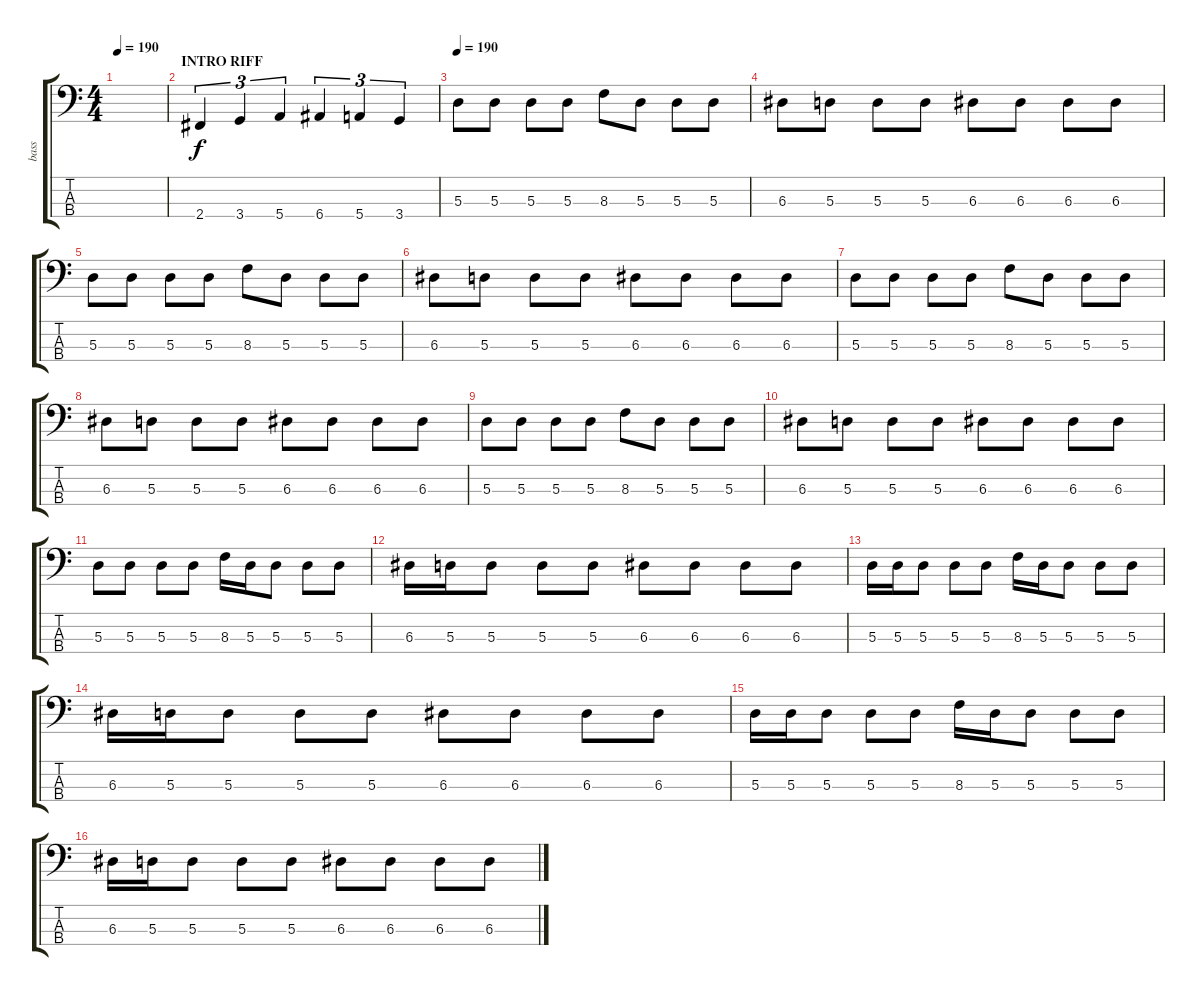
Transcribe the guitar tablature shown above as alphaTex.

\track ("bass" "bass") {instrument electricbasspick}
\staff {score tabs}
\tuning (G2 D2 A1 E1) {hide}
\ts (4 4)
\tempo 190
\tempo 175
\tempo 190
\clef f4
\ks c
|
\section ("" "INTRO RIFF")
2.4.4{tu (3 2)} 3.4.4{tu (3 2)} 5.4.4{tu (3 2)} 6.4.4{tu (3 2)} 5.4.4{tu (3 2)} 3.4.4{tu (3 2)} |
\tempo 190
5.3.8 5.3.8 5.3.8 5.3.8 8.3.8 5.3.8 5.3.8 5.3.8 |
6.3.8 5.3.8 5.3.8 5.3.8 6.3.8 6.3.8 6.3.8 6.3.8 |
5.3.8 5.3.8 5.3.8 5.3.8 8.3.8 5.3.8 5.3.8 5.3.8 |
6.3.8 5.3.8 5.3.8 5.3.8 6.3.8 6.3.8 6.3.8 6.3.8 |
5.3.8 5.3.8 5.3.8 5.3.8 8.3.8 5.3.8 5.3.8 5.3.8 |
6.3.8 5.3.8 5.3.8 5.3.8 6.3.8 6.3.8 6.3.8 6.3.8 |
5.3.8 5.3.8 5.3.8 5.3.8 8.3.8 5.3.8 5.3.8 5.3.8 |
6.3.8 5.3.8 5.3.8 5.3.8 6.3.8 6.3.8 6.3.8 6.3.8 |
5.3.8 5.3.8 5.3.8 5.3.8 8.3.16 5.3.16 5.3.8 5.3.8 5.3.8 |
6.3.16 5.3.16 5.3.8 5.3.8 5.3.8 6.3.8 6.3.8 6.3.8 6.3.8 |
5.3.16 5.3.16 5.3.8 5.3.8 5.3.8 8.3.16 5.3.16 5.3.8 5.3.8 5.3.8 |
6.3.16 5.3.16 5.3.8 5.3.8 5.3.8 6.3.8 6.3.8 6.3.8 6.3.8 |
5.3.16 5.3.16 5.3.8 5.3.8 5.3.8 8.3.16 5.3.16 5.3.8 5.3.8 5.3.8 |
6.3.16 5.3.16 5.3.8 5.3.8 5.3.8 6.3.8 6.3.8 6.3.8 6.3.8
